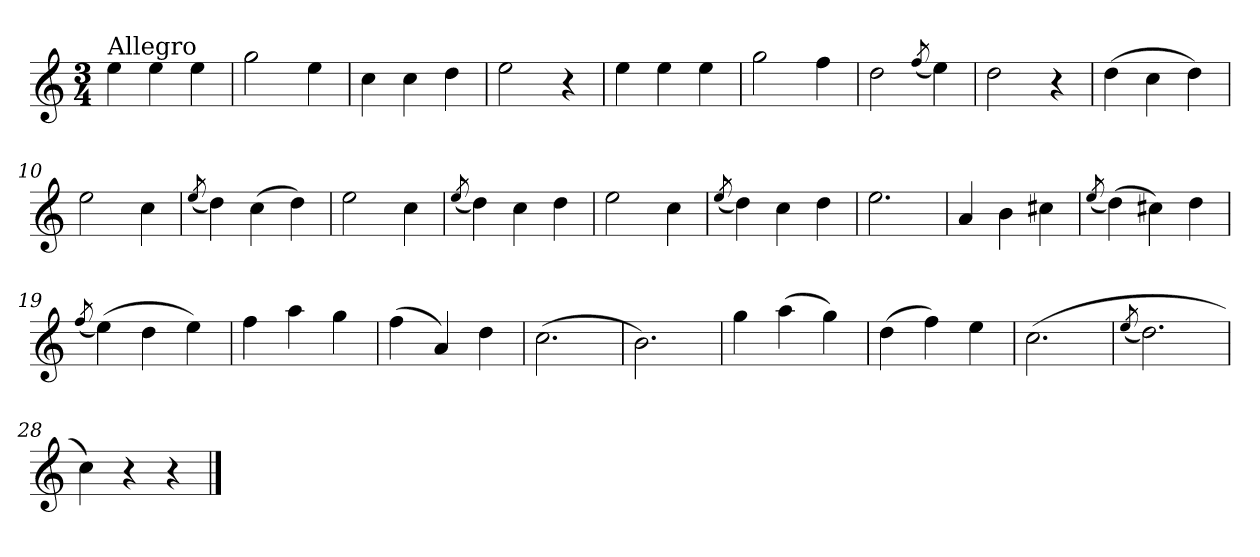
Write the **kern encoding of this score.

**kern
*part1
*staff1
*clefG2
*k[]
*C:
*M3/4
=1
!LO:TX:a:t=Allegro
4ee\
4ee\
4ee\
=2
2gg\
4ee\
=3
4cc\
4cc\
4dd\
=4
2ee\
4r
=5
4ee\
4ee\
4ee\
=6
2gg\
4ff\
=7
2dd\
(<8qff/
4ee\)
=8
2dd\
4r
!!LO:LB:g=z
=9
(>4dd\
4cc\
4dd\)
=10
2ee\
4cc\
=11
(<8qee/
4dd\)
(>4cc\
4dd\)
=12
2ee\
4cc\
=13
(<8qee/
4dd\)
4cc\
4dd\
=14
2ee\
4cc\
=15
(<8qee/
4dd\)
4cc\
4dd\
=16
2.ee\
!!LO:LB:g=z
=17
4a/
4b\
4cc#X\
=18
(<8qee/
(>4dd\)
4cc#X\)
4dd\
=19
(<8qff/
(>4ee\)
4dd\
4ee\)
=20
4ff\
4aa\
4gg\
=21
(>4ff\
4a/)
4dd\
=22
(>2.cc\
=23
2.b\)
=24
4gg\
(>4aa\
4gg\)
!!LO:LB:g=z
=25
(>4dd\
4ff\)
4ee\
=26
(>2.cc\
=27
(<8qee/
2.dd\)
=28
4cc\)
4r
4r
==
*-
